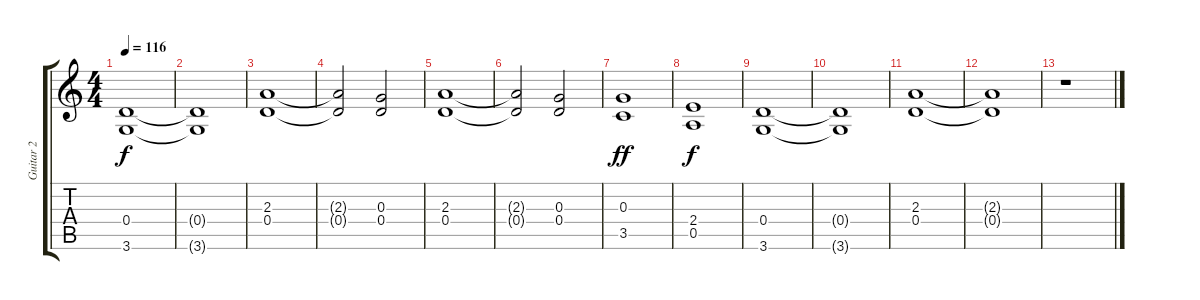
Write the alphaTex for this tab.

\track ("Guitar 2" "Guitar 2") {instrument overdrivenguitar}
\staff {score tabs}
\tuning (E4 B3 G3 D3 A2 E2) {hide}
\ts (4 4)
\tempo 116
\clef g2
\ks c
(0.4 3.6).1{dy f} |
(0.4{t} 3.6{t}).1 |
(2.3 0.4).1 |
(2.3{t} 0.4{t}).2 (0.3 0.4).2 |
(2.3 0.4).1 |
(2.3{t} 0.4{t}).2 (0.3 0.4).2 |
(0.3 3.5).1{dy ff} |
(2.4 0.5).1{dy f} |
(0.4 3.6).1 |
(0.4{t} 3.6{t}).1 |
(2.3 0.4).1 |
(2.3{t} 0.4{t}).1 |
r.1
